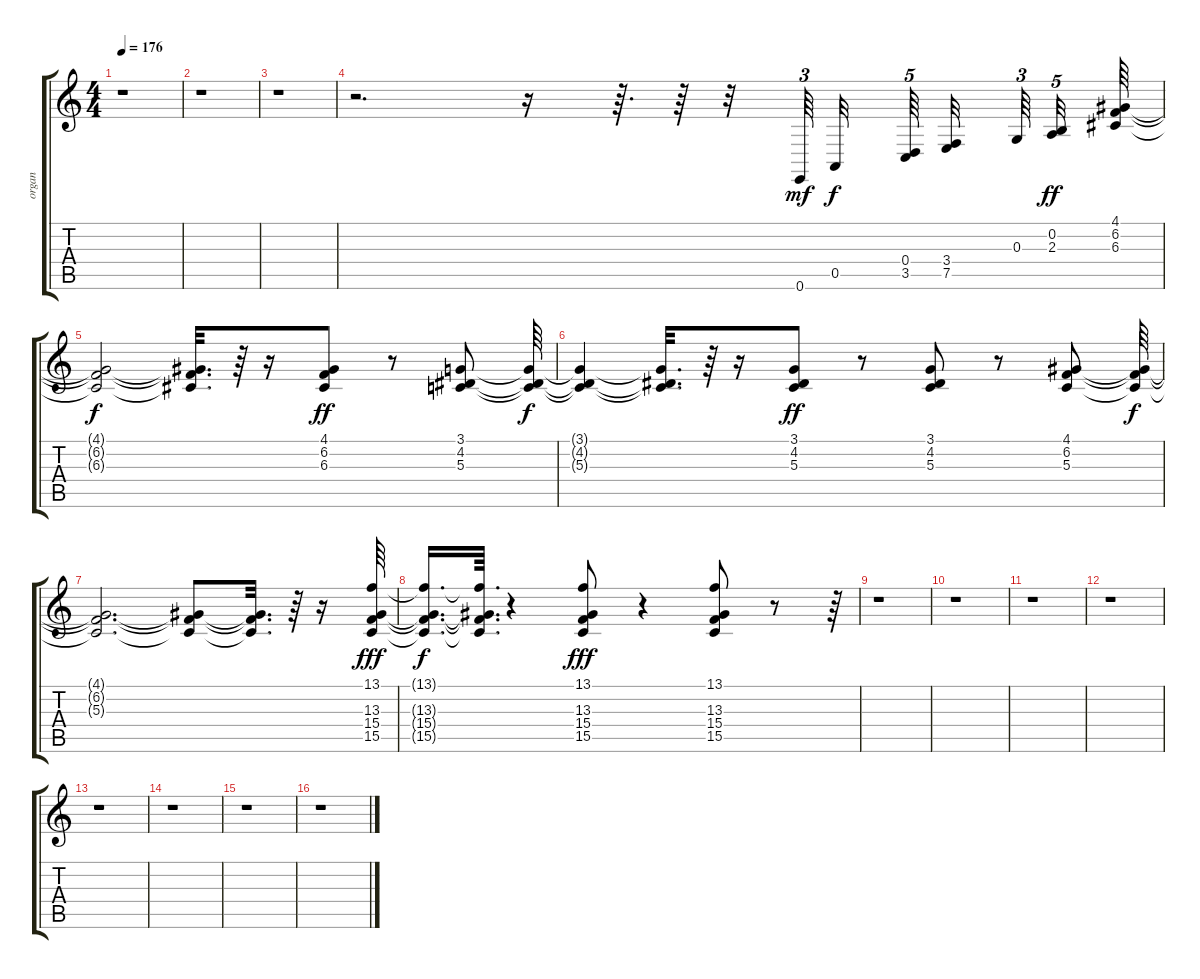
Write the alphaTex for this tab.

\track ("organ" "organ") {instrument rockorgan}
\staff {score tabs}
\tuning (E4 B3 G3 D3 A2 E2) {hide}
\ts (4 4)
\tempo 176
\clef g2
\ks c
r.1{dy f} |
r.1 |
r.1 |
r.2{d} r.16 r.64{d} r.64 r.32 0.6.64{tu (3 2) dy mf} 0.5.32{dy f} (0.4 3.5).64{tu (5 4)} (3.4 7.5).32 0.3.64{tu (3 2)} (0.2 2.3).32{tu (5 4) dy ff} (4.1 6.2 6.3).64 |
(4.1{t} 6.2{t} 6.3{t}).2{dy f} (4.1{t} 6.2{t} 6.3{t}).32{d} r.64 r.16 (4.1 6.2 6.3).8{dy ff} r.8 (3.1 4.2 5.3).8 (3.1{t} 4.2{t} 5.3{t}).64{dy f} |
(3.1{t} 4.2{t} 5.3{t}).4 (3.1{t} 4.2{t} 5.3{t}).32{d} r.64 r.16 (3.1 4.2 5.3).8{dy ff} r.8 (3.1 4.2 5.3).8 r.8 (4.1 6.2 5.3).8 (4.1{t} 6.2{t} 5.3{t}).64{dy f} |
(4.1{t} 6.2{t} 5.3{t}).2{d} (4.1{t} 6.2{t} 5.3{t}).8 (4.1{t} 6.2{t} 5.3{t}).32{d} r.64 r.16 (13.1 13.3 15.4 15.5).64{dy fff} |
(13.1{t} 13.3{t} 15.4{t} 15.5{t}).16{d dy f} (13.1{t} 13.3{t} 15.4{t} 15.5{t}).64{d} r.4 (13.1 13.3 15.4 15.5).8{dy fff} r.4 (13.1 13.3 15.4 15.5).8 r.8 r.64 |
r.1 |
r.1 |
r.1 |
r.1 |
r.1 |
r.1 |
r.1 |
r.1
